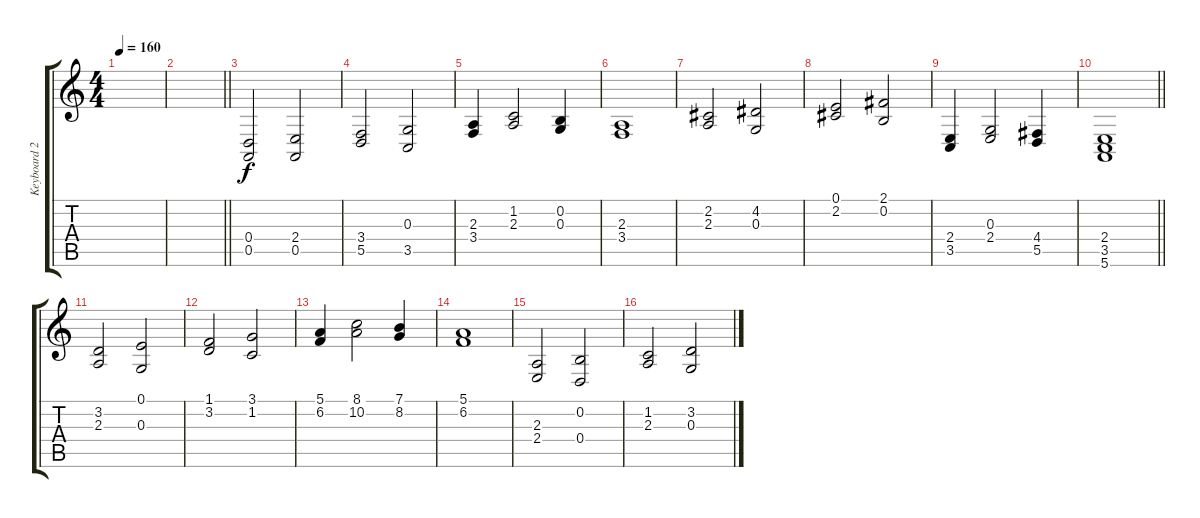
\track ("Keyboard 2" "Keyboard 2") {instrument fx4atmosphere}
\staff {score tabs}
\tuning (E4 B3 G3 D3 A2 E2) {hide}
\ts (4 4)
\tempo 160
\clef g2
\ks c
|
\barLineRight lightlight
|
(0.4 0.5).2{volume 12 instrument synthstrings1} (2.4 0.5).2 |
(3.4 5.5).2 (0.3 3.5).2 |
(2.3 3.4).4 (1.2 2.3).2 (0.2 0.3).4 |
(2.3 3.4).1 |
(2.2 2.3).2{volume 11 instrument synthstrings1} (4.2 0.3).2 |
(0.1 2.2).2 (2.1 0.2).2 |
(2.4 3.5).4 (0.3 2.4).2 (4.4 5.5).4 |
\barLineRight lightlight
(2.4 3.5 5.6).1 |
(3.2 2.3).2 (0.1 0.3).2 |
(1.1 3.2).2 (3.1 1.2).2 |
(5.1 6.2).4 (8.1 10.2).2 (7.1 8.2).4 |
(5.1 6.2).1 |
(2.3 2.4).2 (0.2 0.4).2 |
(1.2 2.3).2 (3.2 0.3).2
